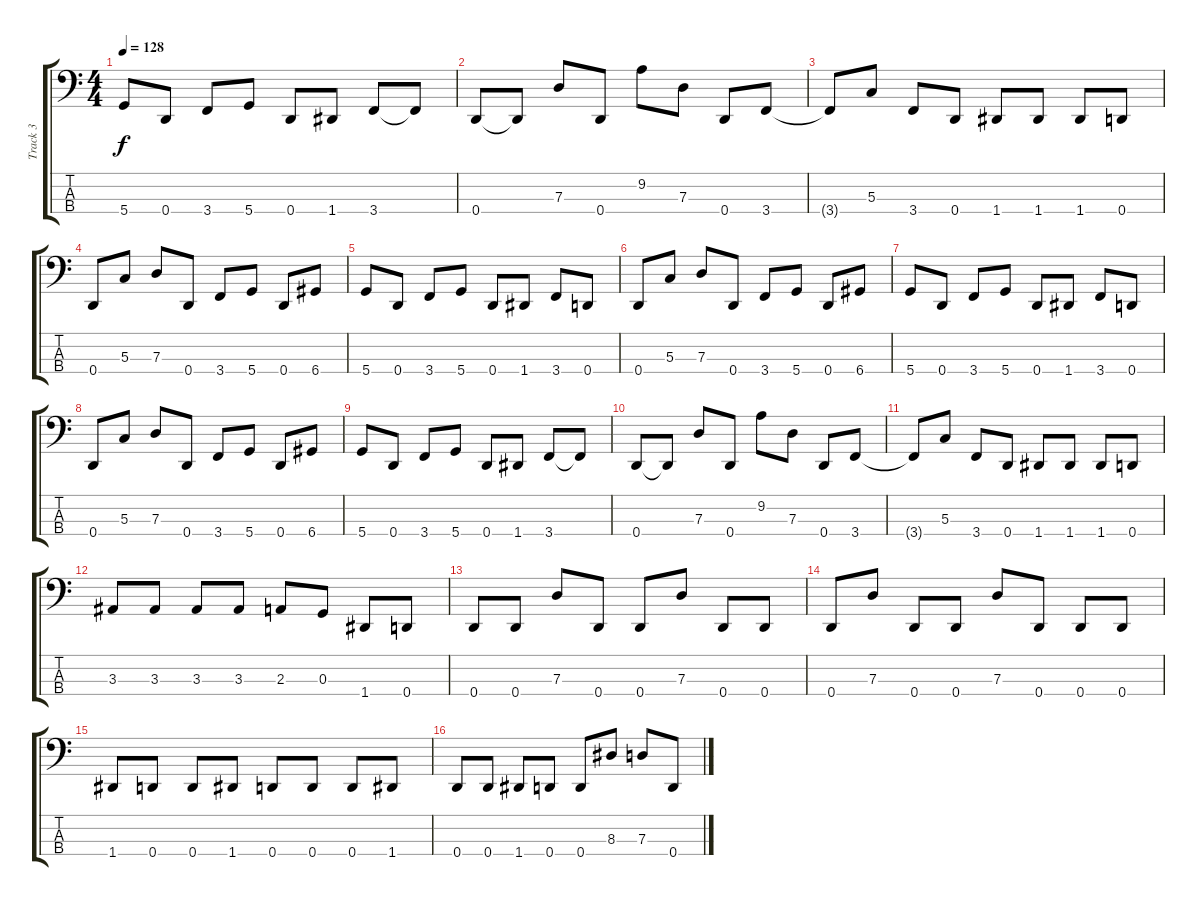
\track ("Track 3" "Track 3") {instrument electricbasspick}
\staff {score tabs}
\tuning (F2 C2 G1 D1) {hide}
\ts (4 4)
\tempo 128
\clef f4
\ks c
5.4.8{dy f} 0.4.8 3.4.8 5.4.8 0.4.8 1.4.8 3.4.8 3.4{t}.8 |
0.4.8 0.4{t}.8 7.3.8 0.4.8 9.2.8 7.3.8 0.4.8 3.4.8 |
3.4{t}.8 5.3.8 3.4.8 0.4.8 1.4.8 1.4.8 1.4.8 0.4.8 |
0.4.8 5.3.8 7.3.8 0.4.8 3.4.8 5.4.8 0.4.8 6.4.8 |
5.4.8 0.4.8 3.4.8 5.4.8 0.4.8 1.4.8 3.4.8 0.4.8 |
0.4.8 5.3.8 7.3.8 0.4.8 3.4.8 5.4.8 0.4.8 6.4.8 |
5.4.8 0.4.8 3.4.8 5.4.8 0.4.8 1.4.8 3.4.8 0.4.8 |
0.4.8 5.3.8 7.3.8 0.4.8 3.4.8 5.4.8 0.4.8 6.4.8 |
5.4.8 0.4.8 3.4.8 5.4.8 0.4.8 1.4.8 3.4.8 3.4{t}.8 |
0.4.8 0.4{t}.8 7.3.8 0.4.8 9.2.8 7.3.8 0.4.8 3.4.8 |
3.4{t}.8 5.3.8 3.4.8 0.4.8 1.4.8 1.4.8 1.4.8 0.4.8 |
3.3.8 3.3.8 3.3.8 3.3.8 2.3.8 0.3.8 1.4.8 0.4.8 |
0.4.8 0.4.8 7.3.8 0.4.8 0.4.8 7.3.8 0.4.8 0.4.8 |
0.4.8 7.3.8 0.4.8 0.4.8 7.3.8 0.4.8 0.4.8 0.4.8 |
1.4.8 0.4.8 0.4.8 1.4.8 0.4.8 0.4.8 0.4.8 1.4.8 |
0.4.8 0.4.8 1.4.8 0.4.8 0.4.8 8.3.8 7.3.8 0.4.8
